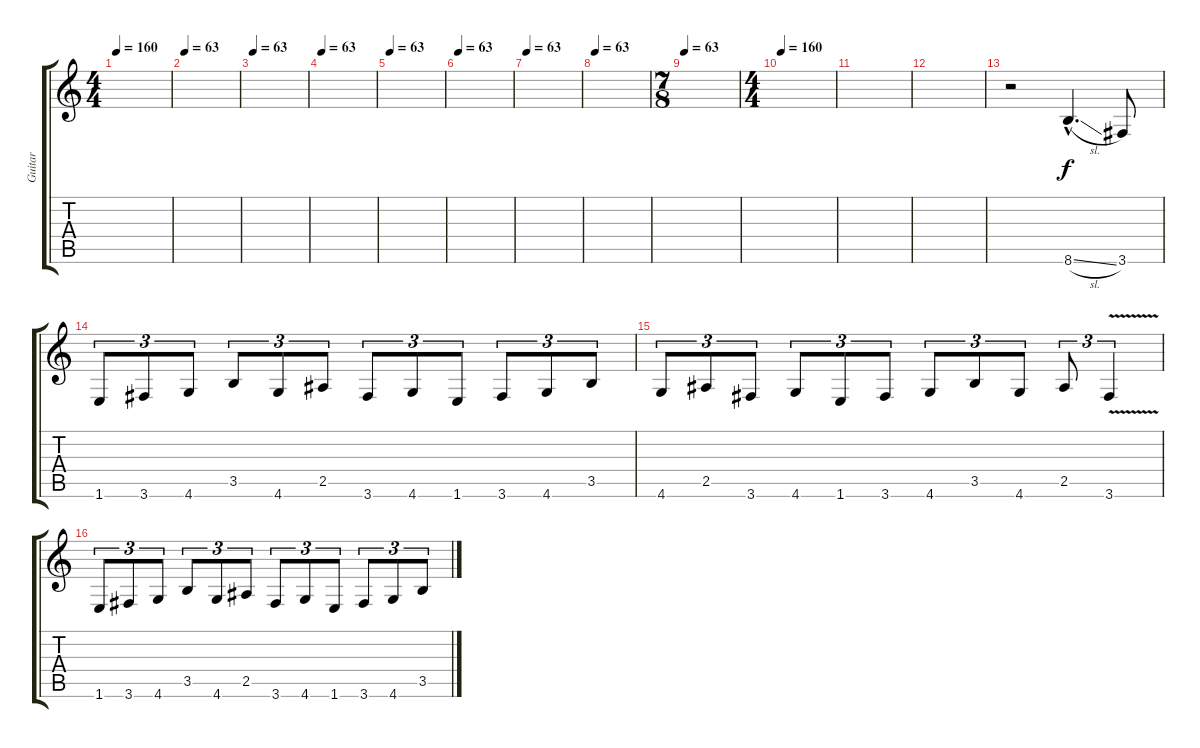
\track ("Guitar" "Guitar") {instrument overdrivenguitar}
\staff {score tabs}
\tuning (Eb4 Bb3 Gb3 Db3 Ab2 Eb2) {hide}
\ts (4 4)
\tempo 160
\tempo 63
\tempo 160
\clef g2
\ks c
|
\tempo 63
|
\tempo 63
|
\tempo 63
|
\tempo 63
|
\tempo 63
|
\tempo 63
|
\tempo 63
|
\ts (7 8)
\tempo 63
|
\ts (4 4)
\tempo 160
|
|
|
r.2 8.6{sl hac}.4{d instrument synthbass2} 3.6.8 |
\section ("" "")
1.6.8{tu (3 2) instrument overdrivenguitar} 3.6.8{tu (3 2)} 4.6.8{tu (3 2)} 3.5.8{tu (3 2)} 4.6.8{tu (3 2)} 2.5.8{tu (3 2)} 3.6.8{tu (3 2)} 4.6.8{tu (3 2)} 1.6.8{tu (3 2)} 3.6.8{tu (3 2)} 4.6.8{tu (3 2)} 3.5.8{tu (3 2)} |
4.6.8{tu (3 2)} 2.5.8{tu (3 2)} 3.6.8{tu (3 2)} 4.6.8{tu (3 2)} 1.6.8{tu (3 2)} 3.6.8{tu (3 2)} 4.6.8{tu (3 2)} 3.5.8{tu (3 2)} 4.6.8{tu (3 2)} 2.5.8{tu (3 2)} 3.6{v}.4{tu (3 2)} |
1.6.8{tu (3 2)} 3.6.8{tu (3 2)} 4.6.8{tu (3 2)} 3.5.8{tu (3 2)} 4.6.8{tu (3 2)} 2.5.8{tu (3 2)} 3.6.8{tu (3 2)} 4.6.8{tu (3 2)} 1.6.8{tu (3 2)} 3.6.8{tu (3 2)} 4.6.8{tu (3 2)} 3.5.8{tu (3 2)}
